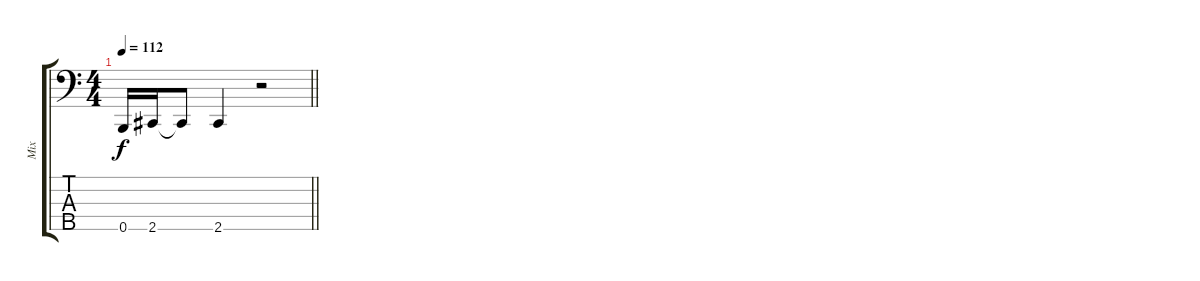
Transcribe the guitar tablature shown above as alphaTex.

\track ("Mix" "Mix") {instrument electricbasspick}
\staff {score tabs}
\tuning (G2 D2 A1 E1 B0) {hide}
\ts (4 4)
\tempo 112
\clef f4
\barLineRight lightlight
\ks c
0.5.16{dy f} 2.5.16 2.5{t}.8 2.5.4 r.2
